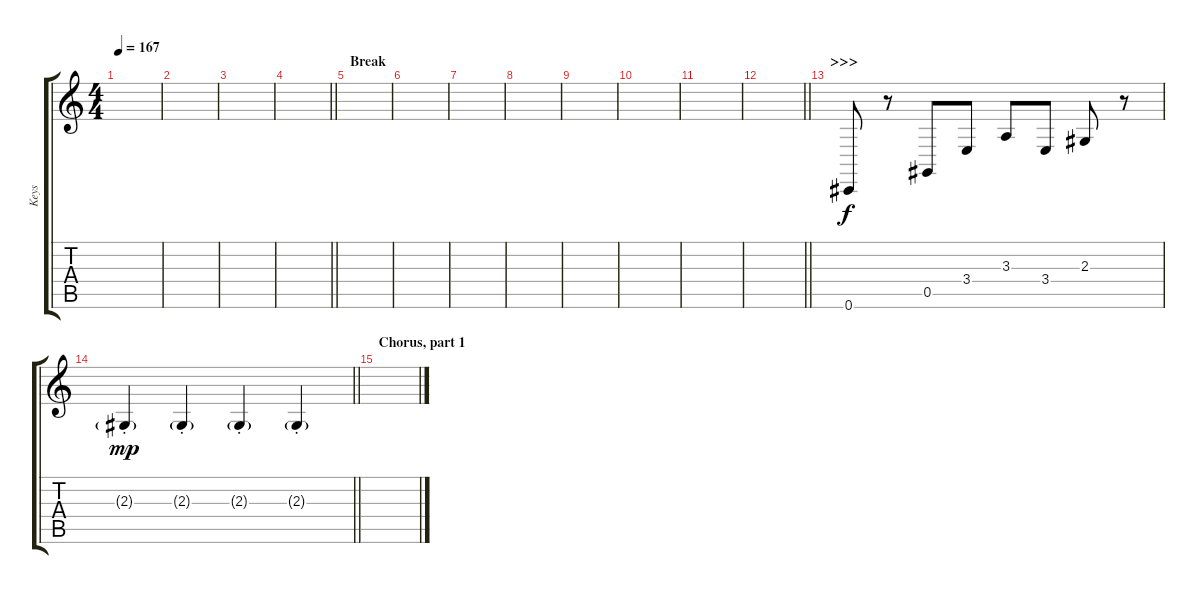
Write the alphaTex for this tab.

\track ("Keys" "Keys") {instrument lead8bassandlead}
\staff {score tabs}
\tuning (Eb4 Bb3 Gb3 Db3 Ab2 Db2) {hide}
\ts (4 4)
\tempo 167
\clef g2
\ks c
|
|
|
\barLineRight lightlight
|
\section ("" "Break")
|
|
|
|
|
|
|
\barLineRight lightlight
|
\section ("" ">>>")
0.6.8 r.8 0.5.8 3.4.8 3.3.8 3.4.8 2.3.8 r.8 |
\barLineRight lightlight
2.3{g st}.4{dy mp} 2.3{g st}.4 2.3{g st}.4 2.3{g st}.4 |
\section ("" "Chorus, part 1")
